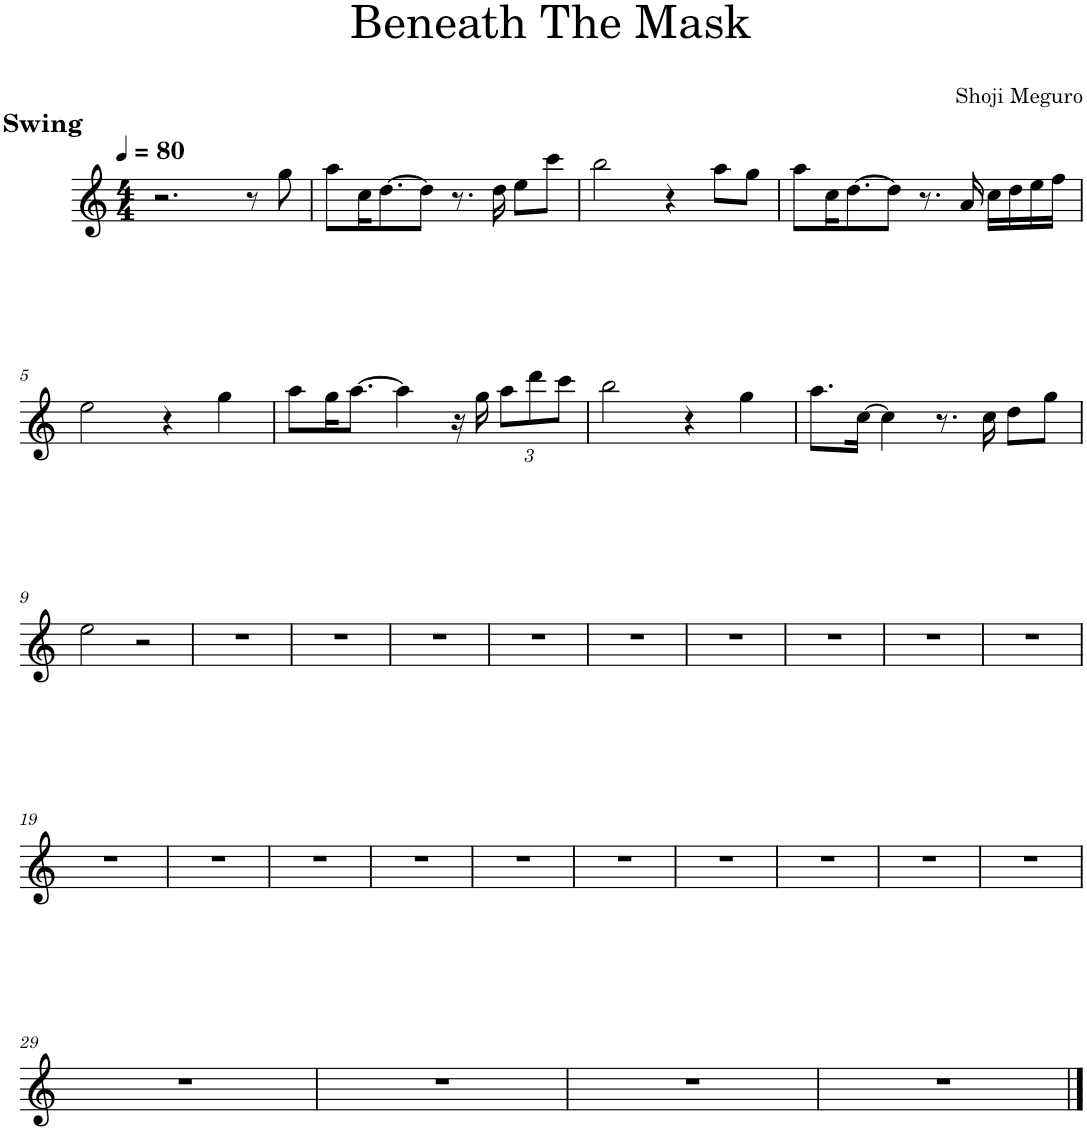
**kern
*part1
*staff1
*I"Tenor Saxophone
*I'T. Sax.
*clefG2
*Trd8c14
*k[]
*M4/4
*MM80
=1
!LO:TX:a:B:t=Swing
2.r
8r
8gg\
=2
8aa\L
16cc\K
[8.dd\
8dd\J]
8.r
16dd\
8ee\L
8ccc\J
=3
2bb\
4r
8aa\L
8gg\J
=4
8aa\L
16cc\K
[8.dd\
8dd\J]
8.r
16a/
16cc\LL
16dd\
16ee\
16ff\JJ
!!LO:LB:g=z
=5
2ee\
4r
4gg\
=6
8aa\L
16gg\K
[8.aa\J
4aa\]
16r
16gg\
*Xbrackettup
12aa\L
12ddd\
12ccc\J
=7
2bb\
4r
4gg\
=8
8.aa\L
[16cc\Jk
4cc\]
8.r
16cc\
8dd\L
8gg\J
!!LO:LB:g=z
=9
2ee\
2r
=10
1r
=11
1r
=12
1r
=13
1r
=14
1r
=15
1r
=16
1r
=17
1r
=18
1r
!!LO:LB:g=z
=19
1r
=20
1r
=21
1r
=22
1r
=23
1r
=24
1r
=25
1r
=26
1r
=27
1r
=28
1r
!!LO:LB:g=z
=29
1r
=30
1r
=31
1r
=32
1r
==
*-
